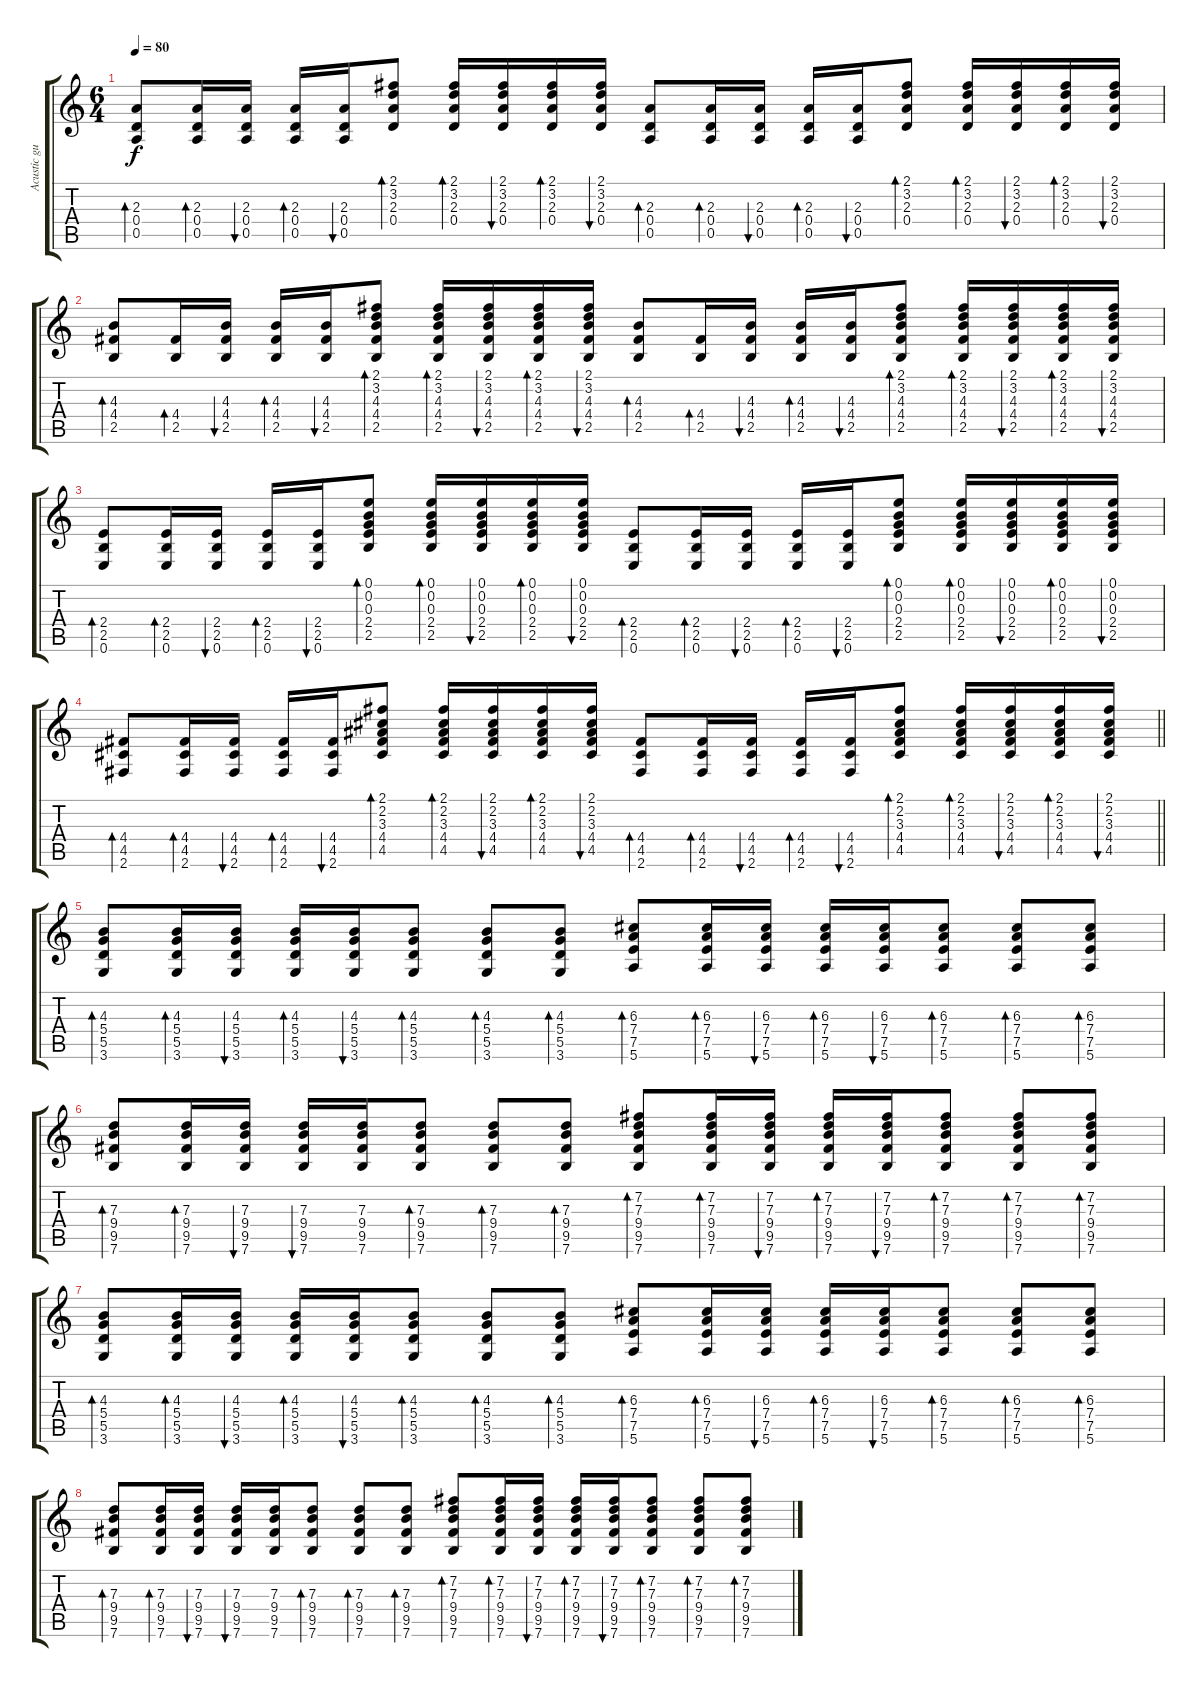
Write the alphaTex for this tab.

\track ("Acustic guitar" "Acustic gu") {instrument acousticguitarsteel}
\staff {score tabs}
\tuning (E4 B3 G3 D3 A2 E2) {hide}
\ts (6 4)
\tempo 80
\clef g2
\ks c
(2.3 0.4 0.5).8{bd 60 dy f} (2.3 0.4 0.5).16{bd 60} (2.3 0.4 0.5).16{bu 60} (2.3 0.4 0.5).16{bd 60} (2.3 0.4 0.5).16{bu 60} (2.1 3.2 2.3 0.4).8{bd 60} (2.1 3.2 2.3 0.4).16{bd 60} (2.1 3.2 2.3 0.4).16{bu 60} (2.1 3.2 2.3 0.4).16{bd 60} (2.1 3.2 2.3 0.4).16{bu 60} (2.3 0.4 0.5).8{bd 60} (2.3 0.4 0.5).16{bd 60} (2.3 0.4 0.5).16{bu 60} (2.3 0.4 0.5).16{bd 60} (2.3 0.4 0.5).16{bu 60} (2.1 3.2 2.3 0.4).8{bd 60} (2.1 3.2 2.3 0.4).16{bd 60} (2.1 3.2 2.3 0.4).16{bu 60} (2.1 3.2 2.3 0.4).16{bd 60} (2.1 3.2 2.3 0.4).16{bu 60} |
(4.3 4.4 2.5).8{bd 60} (4.4 2.5).16{bd 60} (4.3 4.4 2.5).16{bu 60} (4.3 4.4 2.5).16{bd 60} (4.3 4.4 2.5).16{bu 60} (2.1 3.2 4.3 4.4 2.5).8{bd 60} (2.1 3.2 4.3 4.4 2.5).16{bd 60} (2.1 3.2 4.3 4.4 2.5).16{bu 60} (2.1 3.2 4.3 4.4 2.5).16{bd 60} (2.1 3.2 4.3 4.4 2.5).16{bu 60} (4.3 4.4 2.5).8{bd 60} (4.4 2.5).16{bd 60} (4.3 4.4 2.5).16{bu 60} (4.3 4.4 2.5).16{bd 60} (4.3 4.4 2.5).16{bu 60} (2.1 3.2 4.3 4.4 2.5).8{bd 60} (2.1 3.2 4.3 4.4 2.5).16{bd 60} (2.1 3.2 4.3 4.4 2.5).16{bu 60} (2.1 3.2 4.3 4.4 2.5).16{bd 60} (2.1 3.2 4.3 4.4 2.5).16{bu 60} |
(2.4 2.5 0.6).8{bd 60} (2.4 2.5 0.6).16{bd 60} (2.4 2.5 0.6).16{bu 60} (2.4 2.5 0.6).16{bd 60} (2.4 2.5 0.6).16{bu 60} (0.1 0.2 0.3 2.4 2.5).8{bd 60} (0.1 0.2 0.3 2.4 2.5).16{bd 60} (0.1 0.2 0.3 2.4 2.5).16{bu 60} (0.1 0.2 0.3 2.4 2.5).16{bd 60} (0.1 0.2 0.3 2.4 2.5).16{bu 60} (2.4 2.5 0.6).8{bd 60} (2.4 2.5 0.6).16{bd 60} (2.4 2.5 0.6).16{bu 60} (2.4 2.5 0.6).16{bd 60} (2.4 2.5 0.6).16{bu 60} (0.1 0.2 0.3 2.4 2.5).8{bd 60} (0.1 0.2 0.3 2.4 2.5).16{bd 60} (0.1 0.2 0.3 2.4 2.5).16{bu 60} (0.1 0.2 0.3 2.4 2.5).16{bd 60} (0.1 0.2 0.3 2.4 2.5).16{bu 60} |
\barLineRight lightlight
(4.4 4.5 2.6).8{bd 60} (4.4 4.5 2.6).16{bd 60} (4.4 4.5 2.6).16{bu 60} (4.4 4.5 2.6).16{bd 60} (4.4 4.5 2.6).16{bu 60} (2.1 2.2 3.3 4.4 4.5).8{bd 60} (2.1 2.2 3.3 4.4 4.5).16{bd 60} (2.1 2.2 3.3 4.4 4.5).16{bu 60} (2.1 2.2 3.3 4.4 4.5).16{bd 60} (2.1 2.2 3.3 4.4 4.5).16{bu 60} (4.4 4.5 2.6).8{bd 60} (4.4 4.5 2.6).16{bd 60} (4.4 4.5 2.6).16{bu 60} (4.4 4.5 2.6).16{bd 60} (4.4 4.5 2.6).16{bu 60} (2.1 2.2 3.3 4.4 4.5).8{bd 60} (2.1 2.2 3.3 4.4 4.5).16{bd 60} (2.1 2.2 3.3 4.4 4.5).16{bu 60} (2.1 2.2 3.3 4.4 4.5).16{bd 60} (2.1 2.2 3.3 4.4 4.5).16{bu 60} |
\section ("" "")
(4.3 5.4 5.5 3.6).8{bd 60} (4.3 5.4 5.5 3.6).16{bd 60} (4.3 5.4 5.5 3.6).16{bu 60} (4.3 5.4 5.5 3.6).16{bd 60} (4.3 5.4 5.5 3.6).16{bu 60} (4.3 5.4 5.5 3.6).8{bd 60} (4.3 5.4 5.5 3.6).8{bd 60} (4.3 5.4 5.5 3.6).8{bd 60} (6.3 7.4 7.5 5.6).8{bd 60} (6.3 7.4 7.5 5.6).16{bd 60} (6.3 7.4 7.5 5.6).16{bu 60} (6.3 7.4 7.5 5.6).16{bd 60} (6.3 7.4 7.5 5.6).16{bu 60} (6.3 7.4 7.5 5.6).8{bd 60} (6.3 7.4 7.5 5.6).8{bd 60} (6.3 7.4 7.5 5.6).8{bd 60} |
(7.3 9.4 9.5 7.6).8{bd 60} (7.3 9.4 9.5 7.6).16{bd 60} (7.3 9.4 9.5 7.6).16{bu 60} (7.3 9.4 9.5 7.6).16{bu 60} (7.3 9.4 9.5 7.6).16 (7.3 9.4 9.5 7.6).8{bd 60} (7.3 9.4 9.5 7.6).8{bd 60} (7.3 9.4 9.5 7.6).8{bd 60} (7.2 7.3 9.4 9.5 7.6).8{bd 60} (7.2 7.3 9.4 9.5 7.6).16{bd 60} (7.2 7.3 9.4 9.5 7.6).16{bu 60} (7.2 7.3 9.4 9.5 7.6).16{bd 60} (7.2 7.3 9.4 9.5 7.6).16{bu 60} (7.2 7.3 9.4 9.5 7.6).8{bd 60} (7.2 7.3 9.4 9.5 7.6).8{bd 60} (7.2 7.3 9.4 9.5 7.6).8{bd 60} |
(4.3 5.4 5.5 3.6).8{bd 60} (4.3 5.4 5.5 3.6).16{bd 60} (4.3 5.4 5.5 3.6).16{bu 60} (4.3 5.4 5.5 3.6).16{bd 60} (4.3 5.4 5.5 3.6).16{bu 60} (4.3 5.4 5.5 3.6).8{bd 60} (4.3 5.4 5.5 3.6).8{bd 60} (4.3 5.4 5.5 3.6).8{bd 60} (6.3 7.4 7.5 5.6).8{bd 60} (6.3 7.4 7.5 5.6).16{bd 60} (6.3 7.4 7.5 5.6).16{bu 60} (6.3 7.4 7.5 5.6).16{bd 60} (6.3 7.4 7.5 5.6).16{bu 60} (6.3 7.4 7.5 5.6).8{bd 60} (6.3 7.4 7.5 5.6).8{bd 60} (6.3 7.4 7.5 5.6).8{bd 60} |
(7.3 9.4 9.5 7.6).8{bd 60} (7.3 9.4 9.5 7.6).16{bd 60} (7.3 9.4 9.5 7.6).16{bu 60} (7.3 9.4 9.5 7.6).16{bu 60} (7.3 9.4 9.5 7.6).16 (7.3 9.4 9.5 7.6).8{bd 60} (7.3 9.4 9.5 7.6).8{bd 60} (7.3 9.4 9.5 7.6).8{bd 60} (7.2 7.3 9.4 9.5 7.6).8{bd 60} (7.2 7.3 9.4 9.5 7.6).16{bd 60} (7.2 7.3 9.4 9.5 7.6).16{bu 60} (7.2 7.3 9.4 9.5 7.6).16{bd 60} (7.2 7.3 9.4 9.5 7.6).16{bu 60} (7.2 7.3 9.4 9.5 7.6).8{bd 60} (7.2 7.3 9.4 9.5 7.6).8{bd 60} (7.2 7.3 9.4 9.5 7.6).8{bd 60}
